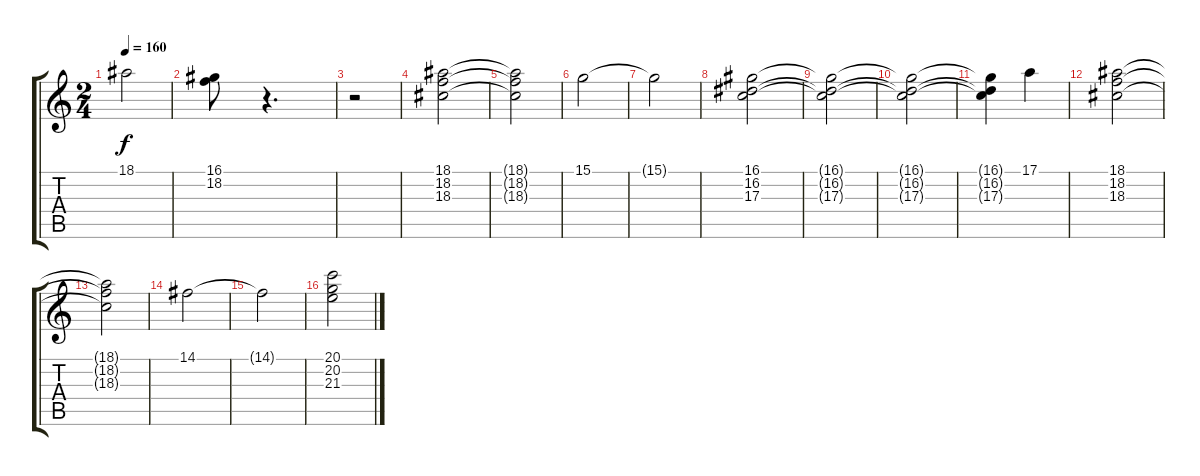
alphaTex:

\track "" {instrument percussiveorgan}
\staff {score tabs}
\tuning (E4 B3 G3 D3 A2 E2) {hide}
\ts (2 4)
\tempo 160
\clef g2
\ks c
18.1{t}.2{dy f} |
(16.1 18.2).8 r.4{d} |
r.2 |
(18.1 18.2 18.3).2 |
(18.1{t} 18.2{t} 18.3{t}).2 |
15.1.2 |
15.1{t}.2 |
(16.1 16.2 17.3).2 |
(16.1{t} 16.2{t} 17.3{t}).2 |
(16.1{t} 16.2{t} 17.3{t}).2 |
(16.1{t} 16.2{t} 17.3{t}).4 17.1.4 |
(18.1 18.2 18.3).2 |
(18.1{t} 18.2{t} 18.3{t}).2 |
14.1.2 |
14.1{t}.2 |
(20.1 20.2 21.3).2
